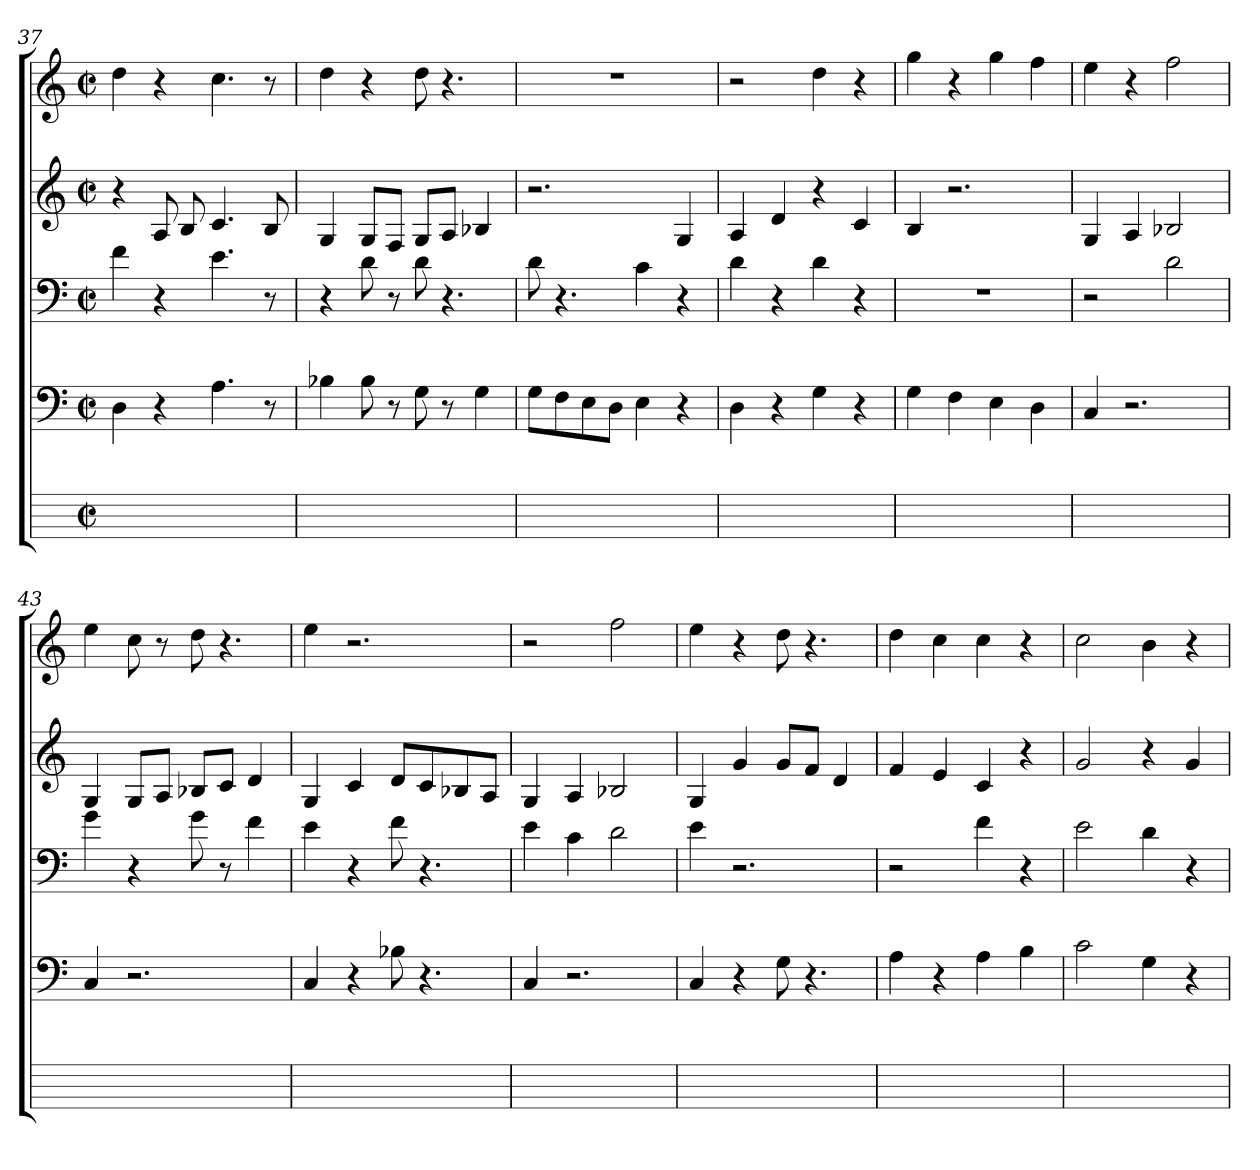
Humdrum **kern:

**kern	**kern	**kern	**kern	**kern
*part5	*part4	*part3	*part2	*part1
*staff5	*staff4	*staff3	*staff2	*staff1
*	*clefF4	*clefF4	*clefG2	*clefG2
*	*k[]	*k[]	*k[]	*k[]
*	*C:	*C:	*C:	*C:
*M2/2	*M2/2	*M2/2	*M2/2	*M2/2
*met(c|)	*met(c|)	*met(c|)	*met(c|)	*met(c|)
=37	=37	=37	=37	=37
1ryy	4D	4f	4r	4ddi
.	4r	4r	8Aj	4r
.	.	.	8B	.
.	4.A	4.e	4.c	4.cc
.	8r	8r	8B	8r
=38	=38	=38	=38	=38
1ryy	4B-X	4r	4G	4dd
.	8B-i	8d	8GiL	4r
.	8r	8r	8FJ	.
.	8G	8d	8GL	8ddi
.	8r	4.r	8AJ	4.r
.	4G	.	4B-	.
=39	=39	=39	=39	=39
1ryy	8GiL	8di	2.r	1r
.	8F	4.r	.	.
.	8E	.	.	.
.	8DJ	.	.	.
.	4E	4cZ	.	.
.	4r	4r	4G	.
=40	=40	=40	=40	=40
1ryy	4D	4d	4A	2r
.	4r	4r	4d	.
.	4G	4di	4r	4dd
.	4r	4r	4c	4r
=41	=41	=41	=41	=41
1ryy	4Gi	1r	4B	4gg
.	4F	.	2.r	4r
.	4E	.	.	4ggi
.	4D	.	.	4ff
=42	=42	=42	=42	=42
1ryy	4C	2r	4Gi	4ee
.	2.r	.	4A	4r
.	.	2d	2B-X	2ff
=43	=43	=43	=43	=43
1ryy	4C	4g	4G	4ee
.	2.r	4r	8GiL	8cc
.	.	.	8AJ	8r
.	.	8gi	8B-XL	8dd
.	.	8r	8cJ	4.r
.	.	4f	4d	.
=44	=44	=44	=44	=44
1ryy	4C	4e	4G	4ee
.	4r	4r	4c	2.r
.	8B-XV	8f	8dL	.
.	4.r	4.r	8c	.
.	.	.	8B-	.
.	.	.	8AJ	.
=45	=45	=45	=45	=45
1ryy	4C	4e	4G	2r
.	2.r	4c	4A	.
.	.	2d	2B-X	2ff
=46	=46	=46	=46	=46
1ryy	4C	4e	4G	4ee
.	4r	2.r	4g	4r
.	8G	.	8giL	8dd
.	4.r	.	8fJ	4.r
.	.	.	4d	.
=47	=47	=47	=47	=47
1ryy	4A	2r	4f	4ddi
.	4r	.	4e	4cc
.	4Ai	4f	4c	4cc
.	4B	4r	4r	4r
=48	=48	=48	=48	=48
1ryy	2c	2e	2g	2cci
.	4G	4d	4r	4b
.	4r	4r	4g	4r
=	=	=	=	=
*-	*-	*-	*-	*-
